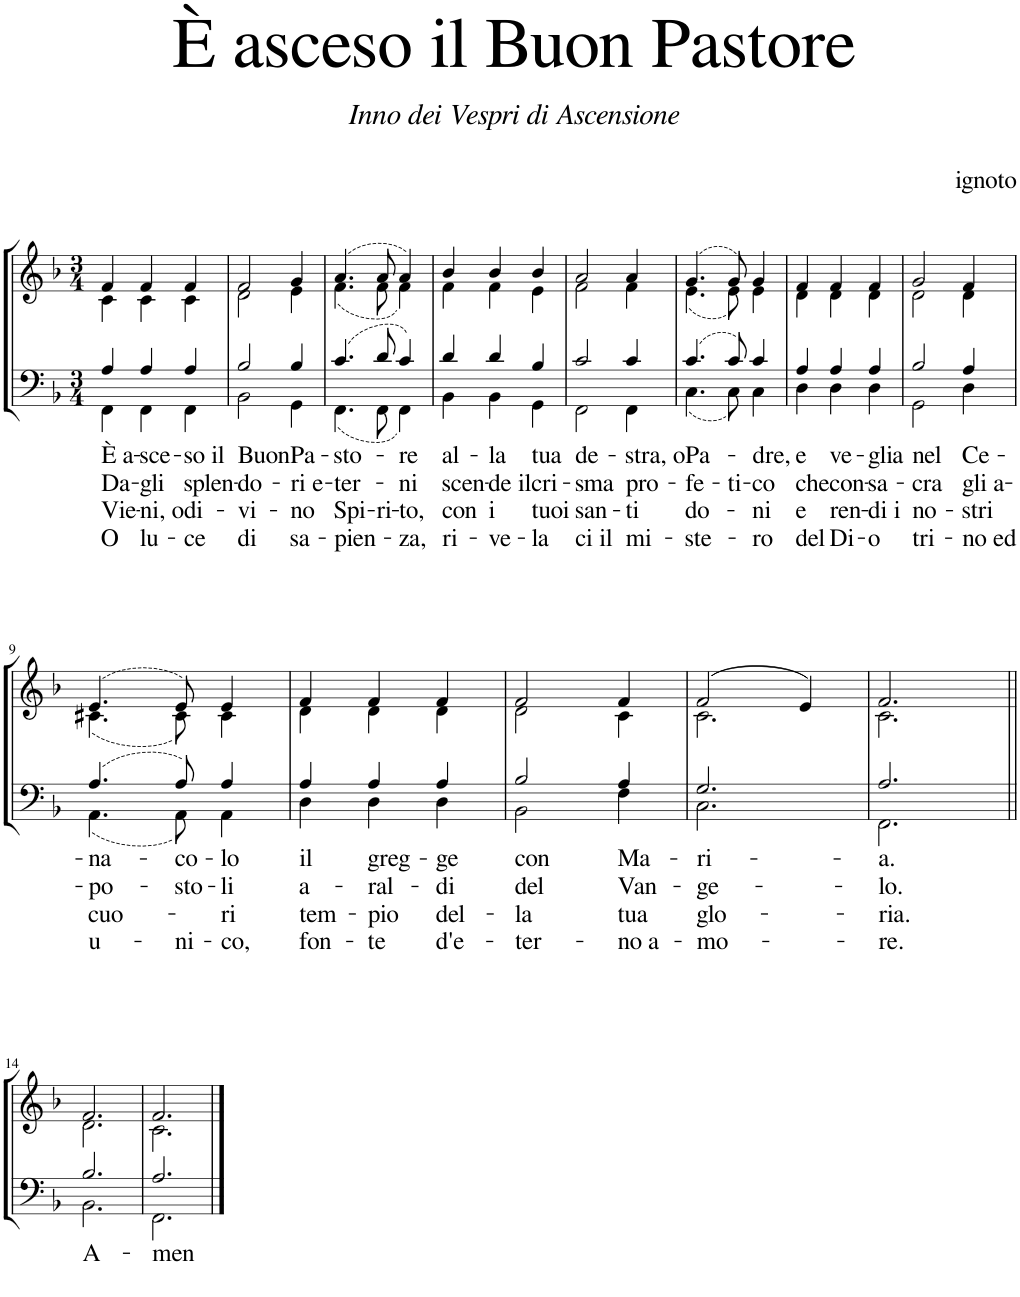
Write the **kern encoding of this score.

**kern	**text	**text	**text	**text	**kern
*part2	*part2	*part2	*part2	*part2	*part1
*staff2	*staff2	*staff2	*staff2	*staff2	*staff1
*I"Men	*	*	*	*	*I"Women
*clefF4	*	*	*	*	*clefG2
*k[b-]	*	*	*	*	*k[b-]
*M3/4	*	*	*	*	*M3/4
=1	=1	=1	=1	=1	=1
*^	*	*	*	*	*
!	!	!LO:LY:b	!LO:LY:b	!LO:LY:b	!LO:LY:b	!
*	*	*	*	*	*	*^
4A/	4FF\	È a-	Da-	Vie-	O	4f/	4c\
!	!	!LO:LY:b	!LO:LY:b	!LO:LY:b	!LO:LY:b	!	!
4A/	4FF\	-sce-	-gli	-ni, o	lu-	4f/	4c\
!	!	!LO:LY:b	!LO:LY:b	!LO:LY:b	!LO:LY:b	!	!
4A/	4FF\	-so il	splen-	di-	-ce	4f/	4c\
=2	=2	=2	=2	=2	=2	=2	=2
!	!	!LO:LY:b	!LO:LY:b	!LO:LY:b	!LO:LY:b	!	!
2B-/	2BB-\	Buon	-do-	-vi-	di	2f/	2d\
!	!	!LO:LY:b	!LO:LY:b	!LO:LY:b	!LO:LY:b	!	!
4B-/	4GG\	Pa-	-ri e-	-no	sa-	4g/	4e\
=3	=3	=3	=3	=3	=3	=3	=3
!	!	!LO:LY:b	!LO:LY:b	!LO:LY:b	!LO:LY:b	!	!
(4.c/	(4.FF\	-sto-	-ter-	Spi-	-pien-	(4.a/	(4.f\
!	!	!	!	!LO:LY:b	!	!	!
8d/	8FF\	.	.	-ri-	.	8a/	8f\
!	!	!LO:LY:b	!LO:LY:b	!LO:LY:b	!LO:LY:b	!	!
4c/)	4FF\)	-re	-ni	-to,	-za,	4a/)	4f\)
=4	=4	=4	=4	=4	=4	=4	=4
!	!	!LO:LY:b	!LO:LY:b	!LO:LY:b	!LO:LY:b	!	!
4d/	4BB-\	al-	scen-	con	ri-	4b-/	4f\
!	!	!LO:LY:b	!LO:LY:b	!LO:LY:b	!LO:LY:b	!	!
4d/	4BB-\	-la	-de il	i	-ve-	4b-/	4f\
!	!	!LO:LY:b	!LO:LY:b	!LO:LY:b	!LO:LY:b	!	!
4B-/	4GG\	tua	cri-	tuoi	-la	4b-/	4e\
=5	=5	=5	=5	=5	=5	=5	=5
!	!	!LO:LY:b	!LO:LY:b	!LO:LY:b	!LO:LY:b	!	!
2c/	2FF\	de-	-sma	san-	ci il	2a/	2f\
!	!	!LO:LY:b	!LO:LY:b	!LO:LY:b	!LO:LY:b	!	!
4c/	4FF\	-stra, o	pro-	-ti	-mi-	4a/	4f\
=6	=6	=6	=6	=6	=6	=6	=6
!	!	!LO:LY:b	!LO:LY:b	!LO:LY:b	!LO:LY:b	!	!
(4.c/	(4.C\	Pa-	-fe-	do-	-ste-	(4.g/	(4.e\
!	!	!	!LO:LY:b	!	!	!	!
8c/)	8C\)	.	-ti-	.	.	8g/)	8e\)
!	!	!LO:LY:b	!LO:LY:b	!LO:LY:b	!LO:LY:b	!	!
4c/	4C\	-dre,	-co	-ni	-ro	4g/	4e\
=7	=7	=7	=7	=7	=7	=7	=7
!	!	!LO:LY:b	!LO:LY:b	!LO:LY:b	!LO:LY:b	!	!
4A/	4D\	e	che	e	del	4f/	4d\
!	!	!LO:LY:b	!LO:LY:b	!LO:LY:b	!LO:LY:b	!	!
4A/	4D\	ve-	con-	ren-	Di-	4f/	4d\
!	!	!LO:LY:b	!LO:LY:b	!LO:LY:b	!LO:LY:b	!	!
4A/	4D\	-glia	-sa-	-di i	-o	4f/	4d\
=8	=8	=8	=8	=8	=8	=8	=8
!	!	!LO:LY:b	!LO:LY:b	!LO:LY:b	!LO:LY:b	!	!
2B-/	2GG\	nel	-cra	no-	tri-	2g/	2d\
!	!	!LO:LY:b	!LO:LY:b	!LO:LY:b	!LO:LY:b	!	!
4A/	4D\	Ce-	gli a-	-stri	-no ed	4f/	4d\
!!LO:LB:g=z	!!
=9	=9	=9	=9	=9	=9	=9	=9
!	!	!LO:LY:b	!LO:LY:b	!LO:LY:b	!LO:LY:b	!	!
(4.A/	(4.AA\	-na-	-po-	cuo-	u-	(4.e/	(4.c#X\
!	!	!LO:LY:b	!LO:LY:b	!	!LO:LY:b	!	!
8A/)	8AA\)	-co-	-sto-	.	-ni-	8e/)	8c#\)
!	!	!LO:LY:b	!LO:LY:b	!LO:LY:b	!LO:LY:b	!	!
4A/	4AA\	-lo	-li	-ri	-co,	4e/	4c#\
=10	=10	=10	=10	=10	=10	=10	=10
!	!	!LO:LY:b	!LO:LY:b	!LO:LY:b	!LO:LY:b	!	!
4A/	4D\	il	a-	tem-	fon-	4f/	4d\
!	!	!LO:LY:b	!LO:LY:b	!LO:LY:b	!LO:LY:b	!	!
4A/	4D\	greg-	-ral-	-pio	-te	4f/	4d\
!	!	!LO:LY:b	!LO:LY:b	!LO:LY:b	!LO:LY:b	!	!
4A/	4D\	-ge	-di	del-	d'e-	4f/	4d\
=11	=11	=11	=11	=11	=11	=11	=11
!	!	!LO:LY:b	!LO:LY:b	!LO:LY:b	!LO:LY:b	!	!
2B-/	2BB-\	con	del	-la	-ter-	2f/	2d\
!	!	!LO:LY:b	!LO:LY:b	!LO:LY:b	!LO:LY:b	!	!
4A/	4F\	Ma-	Van-	tua	-no a-	4f/	4c\
=12	=12	=12	=12	=12	=12	=12	=12
!	!	!LO:LY:b	!LO:LY:b	!LO:LY:b	!LO:LY:b	!	!
2.G/	2.C\	-ri-	-ge-	glo-	-mo-	(2f/	2.c\
.	.	.	.	.	.	4e/)	.
=13	=13	=13	=13	=13	=13	=13	=13
!	!	!LO:LY:b	!LO:LY:b	!LO:LY:b	!LO:LY:b	!	!
2.A/	2.FF\	-a.	-lo.	-ria.	-re.	2.f/	2.c\
!!LO:LB:g=z	!!
=14||	=14||	=14||	=14||	=14||	=14||	=14||	=14||
!	!	!LO:LY:b	!	!	!	!	!
2.B-/	2.BB-\	A-	.	.	.	2.f/	2.d\
=15	=15	=15	=15	=15	=15	=15	=15
!	!	!LO:LY:b	!	!	!	!	!
2.A/	2.FF\	-men	.	.	.	2.f/	2.c\
*v	*v	*	*	*	*	*	*
*	*	*	*	*	*v	*v
==	==	==	==	==	==
*-	*-	*-	*-	*-	*-
